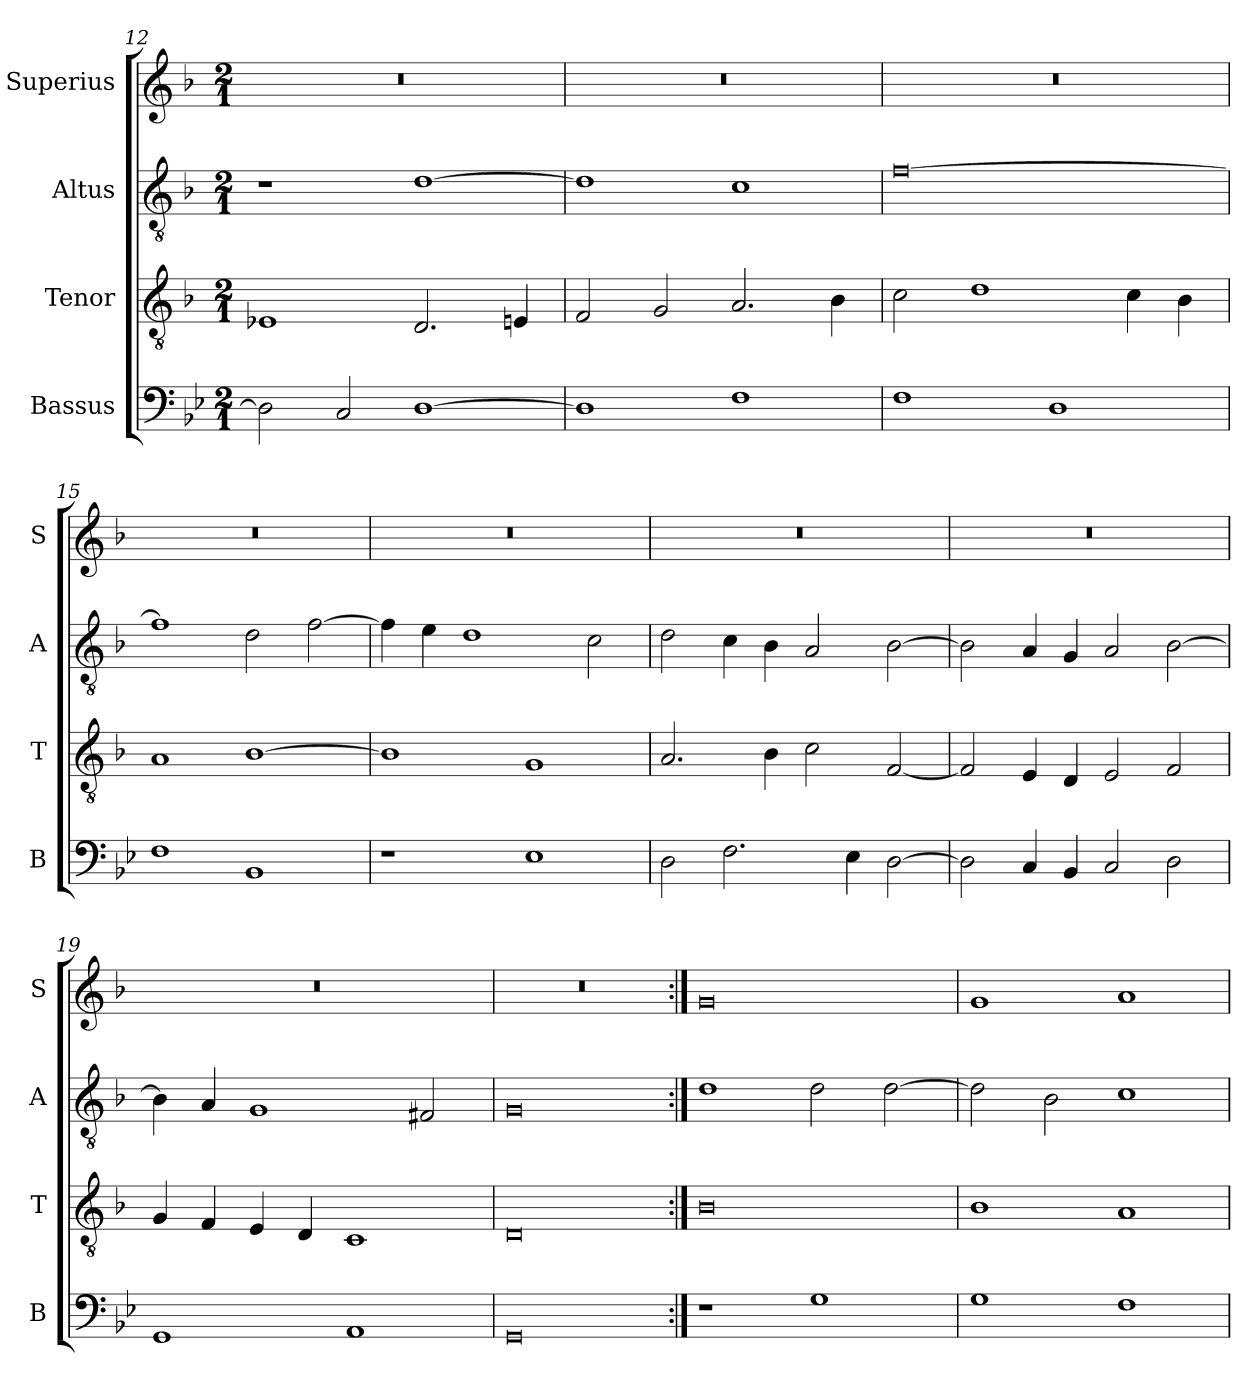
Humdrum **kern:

**kern	**kern	**kern	**kern
*part4	*part3	*part2	*part1
*staff4	*staff3	*staff2	*staff1
*I"Bassus	*I"Tenor	*I"Altus	*I"Superius
*I'B	*I'T	*I'A	*I'S
*clefF4	*clefGv2	*clefGv2	*clefG2
*k[b-e-]	*k[b-]	*k[b-]	*k[b-]
*M2/1	*M2/1	*M2/1	*M2/1
=12	=12	=12	=12
2D\]	1E-X	1r	0r
2C/	.	.	.
[1D	2.D/	[1d	.
.	4En/	.	.
=13	=13	=13	=13
1D]	2F/	1d]	0r
.	2G/	.	.
1F	2.A/	1c	.
.	4B-\	.	.
=14	=14	=14	=14
1F	2c\	[0f	0r
.	1d	.	.
1D	.	.	.
.	4c\	.	.
.	4B-\	.	.
=15	=15	=15	=15
1F	1A	1f]	0r
1BB-	[1B-	2d\	.
.	.	[2f\	.
=16	=16	=16	=16
1r	1B-]	4f\]	0r
.	.	4e\	.
.	.	1d	.
1E-	1G	.	.
.	.	2c\	.
=17	=17	=17	=17
2D\	2.A/	2d\	0r
2.F\	.	4c\	.
.	4B-\	4B-\	.
.	2c\	2A/	.
4E-\	.	.	.
[2D\	[2F/	[2B-\	.
=18	=18	=18	=18
2D\]	2F/]	2B-\]	0r
4C/	4E/	4A/	.
4BB-/	4D/	4G/	.
2C/	2E/	2A/	.
2D\	2F/	[2B-\	.
=19	=19	=19	=19
1GG	4G/	4B-\]	0r
.	4F/	4A/	.
.	4E/	1G	.
.	4D/	.	.
1AA	1C	.	.
.	.	2F#X/	.
=20	=20	=20	=20
0GG	0D	0G	0r
=21:|!	=21:|!	=21:|!	=21:|!
1r	0B-	1d	0g
1G	.	2d\	.
.	.	[2d\	.
=22	=22	=22	=22
1G	1B-	2d\]	1g
.	.	2B-\	.
1F	1A	1c	1a
=	=	=	=
*-	*-	*-	*-
